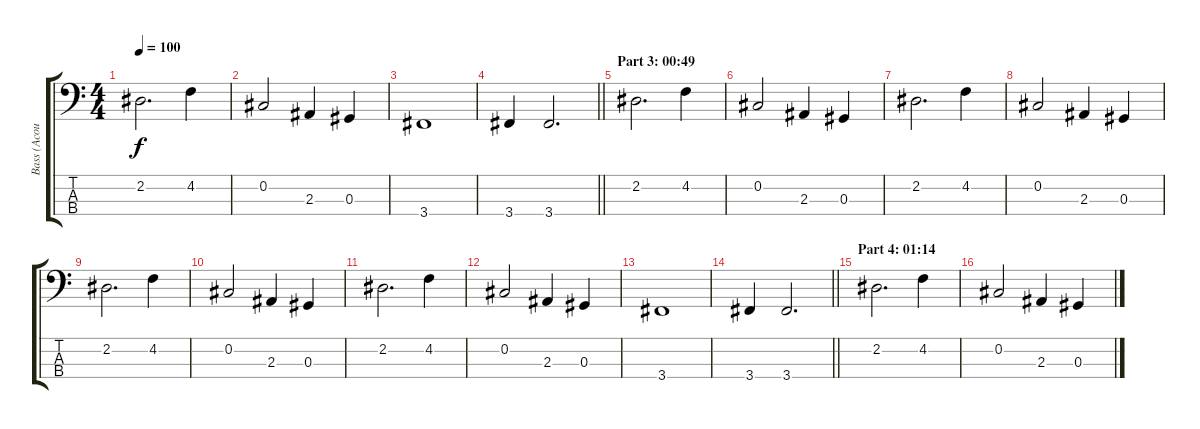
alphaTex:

\track ("Bass (Acoustic)" "Bass (Acou") {instrument acousticbass}
\staff {score tabs}
\tuning (Gb2 Db2 Ab1 Eb1) {hide}
\ts (4 4)
\tempo 100
\clef f4
\ks c
2.2.2{d dy f} 4.2.4 |
0.2.2 2.3.4 0.3.4 |
3.4.1 |
\barLineRight lightlight
3.4.4 3.4.2{d} |
\section ("" "Part 3: 00:49")
2.2.2{d} 4.2.4 |
0.2.2 2.3.4 0.3.4 |
2.2.2{d} 4.2.4 |
0.2.2 2.3.4 0.3.4 |
2.2.2{d} 4.2.4 |
0.2.2 2.3.4 0.3.4 |
2.2.2{d} 4.2.4 |
0.2.2 2.3.4 0.3.4 |
3.4.1 |
\barLineRight lightlight
3.4.4 3.4.2{d} |
\section ("" "Part 4: 01:14")
2.2.2{d} 4.2.4 |
0.2.2 2.3.4 0.3.4
